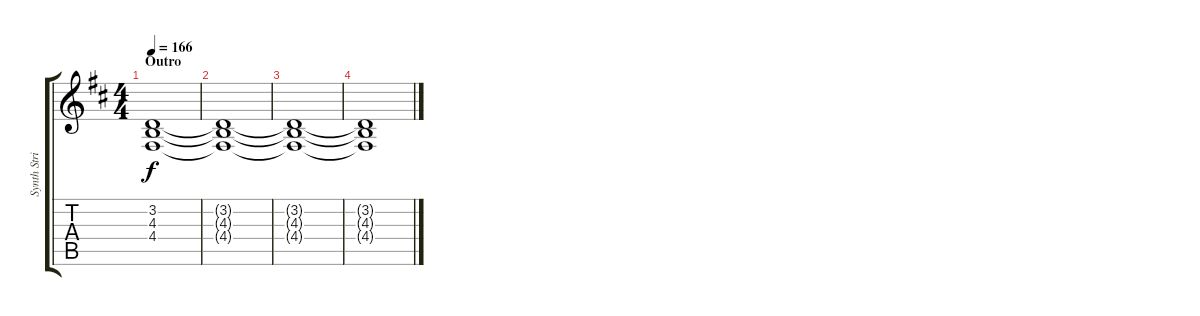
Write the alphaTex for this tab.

\track ("Synth Strings" "Synth Stri") {instrument pad7halo}
\staff {score tabs}
\tuning (E4 B3 G3 D3 A2 E2) {hide}
\ts (4 4)
\section ("" "Outro")
\tempo 166
\clef g2
\ks d
(3.2 4.3 4.4).1{dy f} |
(3.2{t} 4.3{t} 4.4{t}).1 |
(3.2{t} 4.3{t} 4.4{t}).1 |
(3.2{t} 4.3{t} 4.4{t}).1
